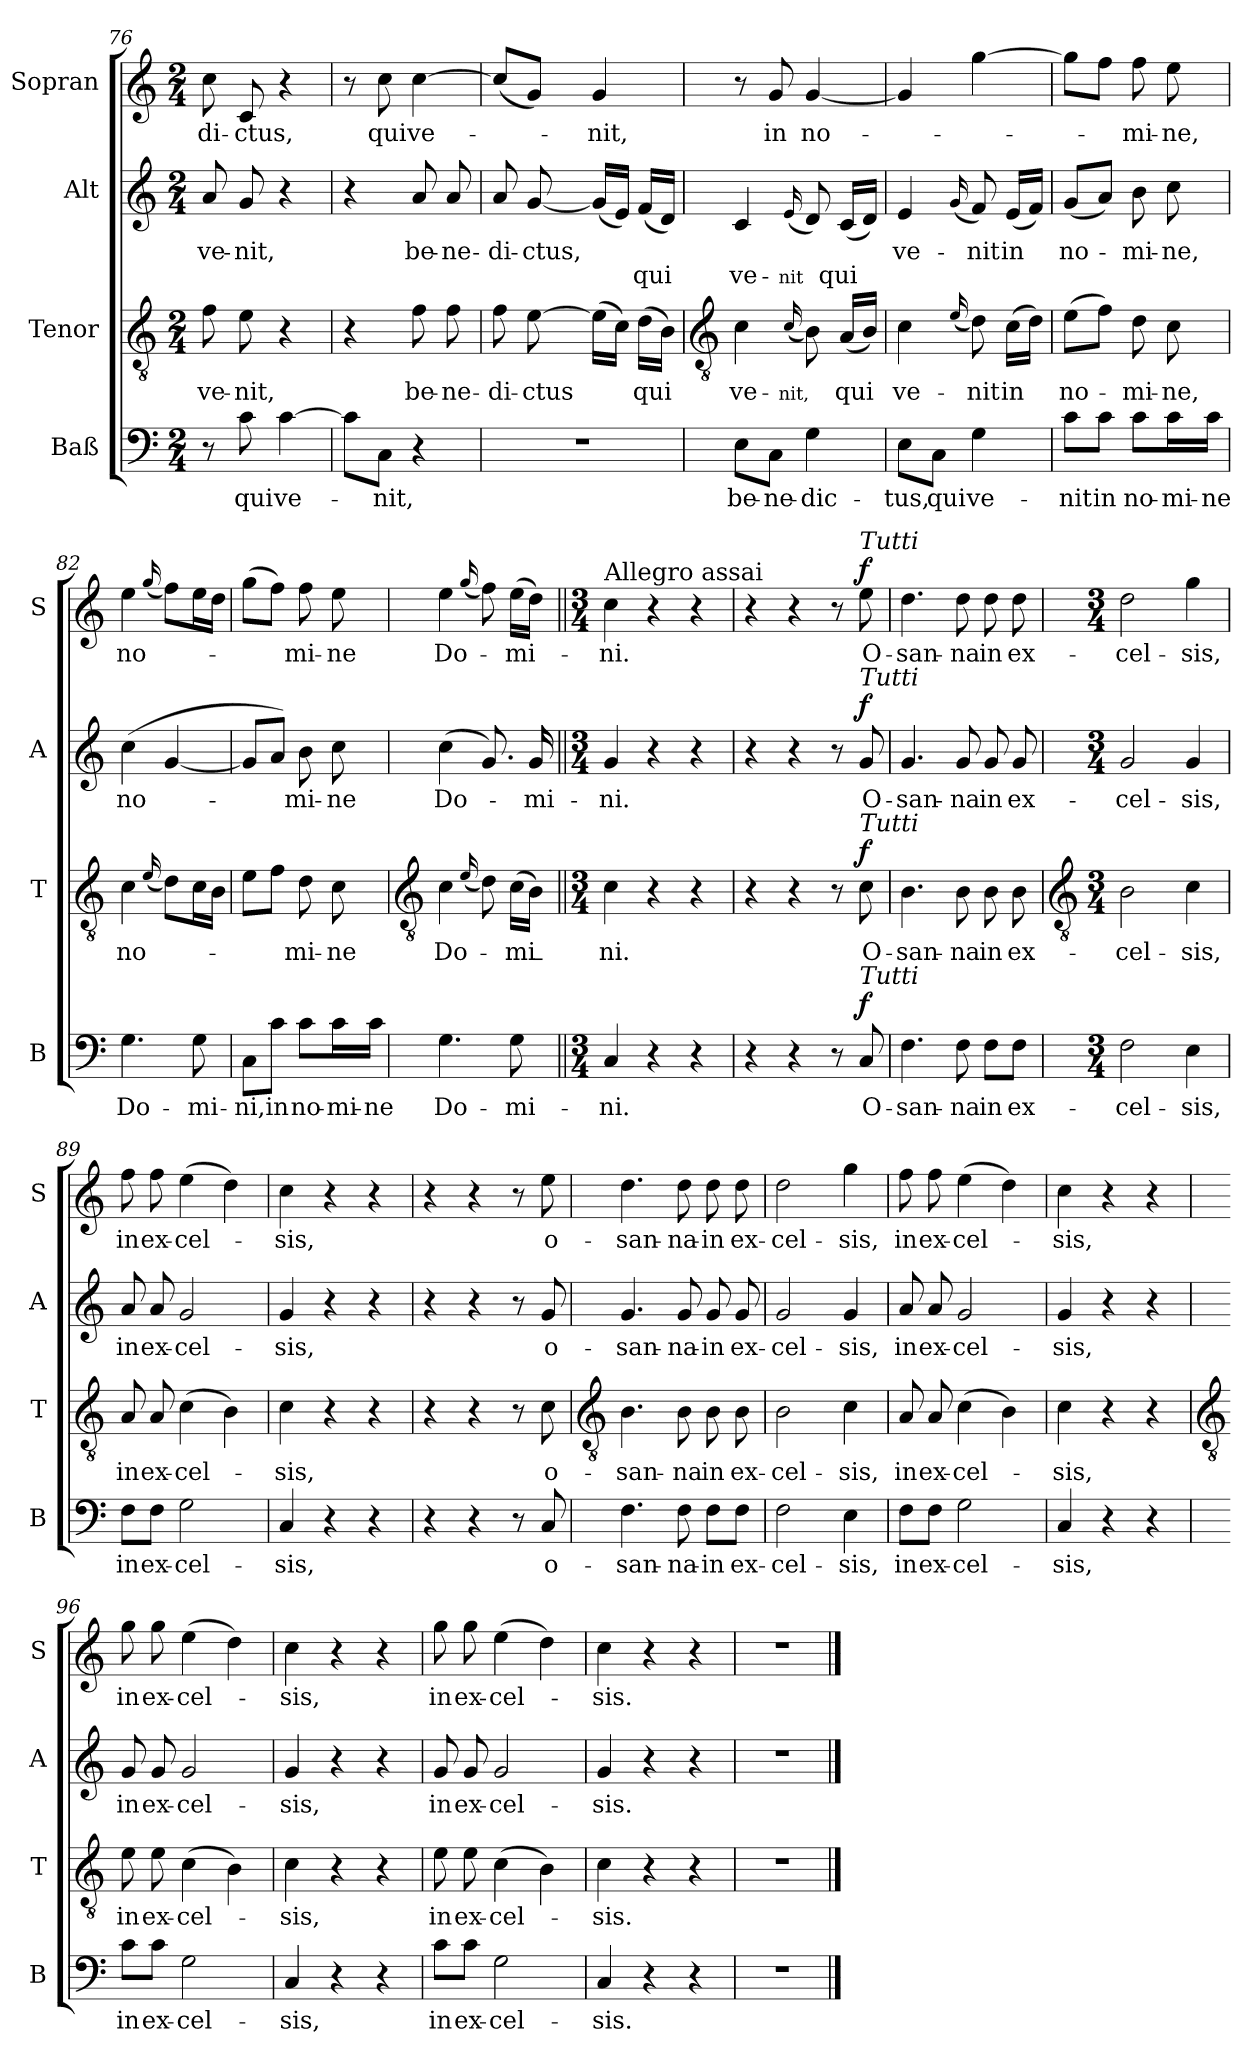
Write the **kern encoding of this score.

**kern	**text	**dynam	**kern	**text	**dynam	**kern	**text	**text	**dynam	**kern	**text	**dynam
*part4	*part4	*part4	*part3	*part3	*part3	*part2	*part2	*part2	*part2	*part1	*part1	*part1
*staff4	*staff4	*staff4	*staff3	*staff3	*staff3	*staff2	*staff2	*staff2	*staff2	*staff1	*staff1	*staff1
*I"Baß	*	*	*I"Tenor	*	*	*I"Alt	*	*	*	*I"Sopran	*	*
*I'B	*	*	*I'T	*	*	*I'A	*	*	*	*I'S	*	*
*clefF4	*	*	*clefGv2	*	*	*clefG2	*	*	*	*clefG2	*	*
*k[]	*	*	*k[]	*	*	*k[]	*	*	*	*k[]	*	*
*C:	*	*	*C:	*	*	*C:	*	*	*	*C:	*	*
*M2/4	*	*	*M2/4	*	*	*M2/4	*	*	*	*M2/4	*	*
=76	=76	=76	=76	=76	=76	=76	=76	=76	=76	=76	=76	=76
!	!	!	!	!LO:LY:b	!	!	!LO:LY:b	!	!	!	!LO:LY:b	!
8r	.	.	8f	ve-	.	8a	ve-	.	.	8cc	-di-	.
!	!LO:LY:b	!	!	!LO:LY:b	!	!	!LO:LY:b	!	!	!	!LO:LY:b	!
8c	qui	.	8e	-nit,	.	8g	-nit,	.	.	8c	-ctus,	.
!	!LO:LY:b	!	!	!	!	!	!	!	!	!	!	!
[4c	ve-	.	4r	.	.	4r	.	.	.	4r	.	.
=77	=77	=77	=77	=77	=77	=77	=77	=77	=77	=77	=77	=77
8c\L]	.	.	4r	.	.	4r	.	.	.	8r	.	.
!	!LO:LY:b	!	!	!	!	!	!	!	!	!	!LO:LY:b	!
8C\J	-nit,	.	.	.	.	.	.	.	.	8cc	qui	.
!	!	!	!	!LO:LY:b	!	!	!LO:LY:b	!	!	!	!LO:LY:b	!
4r	.	.	8f	be-	.	8a	be-	.	.	[4cc	ve-	.
!	!	!	!	!LO:LY:b	!	!	!LO:LY:b	!	!	!	!	!
.	.	.	8f	-ne-	.	8a	-ne-	.	.	.	.	.
=78	=78	=78	=78	=78	=78	=78	=78	=78	=78	=78	=78	=78
!LO:N:vis=1	!	!	!	!LO:LY:b	!	!	!LO:LY:b	!	!	!	!	!
2r	.	.	8f	-di-	.	8a	-di-	.	.	(<8ccL]	.	.
!	!	!	!	!LO:LY:b	!	!	!LO:LY:b	!	!	!	!	!
.	.	.	[8e	-ctus	.	[8g	-ctus,	.	.	8gJ)	.	.
!	!	!	!	!	!	!	!	!	!	!	!LO:LY:b	!
.	.	.	(>16eLL]	.	.	(<16gLL]	.	.	.	4g	-nit,	.
.	.	.	16cJJ)	.	.	16eJJ)	.	.	.	.	.	.
!	!	!	!	!LO:LY:b	!	!	!	!LO:LY:b	!	!	!	!
.	.	.	(>16dLL	qui	.	(<16fLL	.	qui	.	.	.	.
.	.	.	16BJJ)	.	.	16dJJ)	.	.	.	.	.	.
!!LO:LB:g=z
=79	=79	=79	=79	=79	=79	=79	=79	=79	=79	=79	=79	=79
*	*	*	*clefGv2	*	*	*	*	*	*	*	*	*
!	!LO:LY:b	!	!	!LO:LY:b	!	!	!	!LO:LY:b	!	!	!	!
8E\L	be-	.	4c	ve-	.	4c	.	ve-	.	8r	.	.
!	!LO:LY:b	!	!	!	!	!	!	!	!	!	!LO:LY:b	!
8C\J	-ne-	.	.	.	.	.	.	.	.	8g	in	.
!	!	!	!	!LO:LY:b	!	!	!	!LO:LY:b	!	!	!	!
.	.	.	(>16qqc/	-nit,	.	(<16qqe	.	-nit	.	.	.	.
!	!LO:LY:b	!	!	!	!	!	!	!	!	!	!LO:LY:b	!
4G	-dic-	.	8B)	.	.	8d)	.	.	.	[4g	no-	.
!	!	!	!	!LO:LY:b	!	!	!	!LO:LY:b	!	!	!	!
.	.	.	(<16ALL	qui	.	(<16cLL	.	qui	.	.	.	.
.	.	.	16BJJ)	.	.	16dJJ)	.	.	.	.	.	.
=80	=80	=80	=80	=80	=80	=80	=80	=80	=80	=80	=80	=80
!	!LO:LY:b	!	!	!LO:LY:b	!	!	!LO:LY:b	!	!	!	!	!
8E\L	-tus,	.	4c	ve-	.	4e	ve-	.	.	4g]	.	.
!	!LO:LY:b	!	!	!	!	!	!	!	!	!	!	!
8C\J	qui	.	.	.	.	.	.	.	.	.	.	.
.	.	.	(>16qqe/	.	.	(<16qqg	.	.	.	.	.	.
!	!LO:LY:b	!	!	!LO:LY:b	!	!	!LO:LY:b	!	!	!	!	!
4G	ve-	.	8d)	-nit	.	8f)	-nit	.	.	[4gg	.	.
!	!	!	!	!LO:LY:b	!	!	!LO:LY:b	!	!	!	!	!
.	.	.	(>16cLL	in	.	(<16eLL	in	.	.	.	.	.
.	.	.	16dJJ)	.	.	16fJJ)	.	.	.	.	.	.
=81	=81	=81	=81	=81	=81	=81	=81	=81	=81	=81	=81	=81
!	!LO:LY:b	!	!	!LO:LY:b	!	!	!LO:LY:b	!	!	!	!	!
8c\L	-nit	.	(>8eL	no-	.	(<8gL	no-	.	.	8ggL]	.	.
!	!LO:LY:b	!	!	!	!	!	!	!	!	!	!	!
8c\J	in	.	8fJ)	.	.	8aJ)	.	.	.	8ffJ	.	.
!	!LO:LY:b	!	!	!LO:LY:b	!	!	!LO:LY:b	!	!	!	!LO:LY:b	!
8c\L	no-	.	8d	-mi-	.	8b	-mi-	.	.	8ff	-mi-	.
!	!LO:LY:b	!	!	!LO:LY:b	!	!	!LO:LY:b	!	!	!	!LO:LY:b	!
16c\L	-mi-	.	8c	-ne,	.	8cc	-ne,	.	.	8ee	-ne,	.
!	!LO:LY:b	!	!	!	!	!	!	!	!	!	!	!
16c\JJ	-ne	.	.	.	.	.	.	.	.	.	.	.
=82	=82	=82	=82	=82	=82	=82	=82	=82	=82	=82	=82	=82
!	!LO:LY:b	!	!	!LO:LY:b	!	!	!LO:LY:b	!	!	!	!LO:LY:b	!
4.G	Do-	.	4c	no-	.	(<4cc	no-	.	.	4ee	no-	.
.	.	.	(>16qqe/	.	.	.	.	.	.	(>16qqgg/	.	.
.	.	.	8dL)	.	.	[4g	.	.	.	8ffL)	.	.
!	!LO:LY:b	!	!	!	!	!	!	!	!	!	!	!
8G	-mi-	.	16cL	.	.	.	.	.	.	16eeL	.	.
.	.	.	16BJJ	.	.	.	.	.	.	16ddJJ	.	.
=83	=83	=83	=83	=83	=83	=83	=83	=83	=83	=83	=83	=83
!	!LO:LY:b	!	!	!	!	!	!	!	!	!	!	!
8C\L	-ni,	.	8eL	.	.	8gL]	.	.	.	(>8ggL	.	.
!	!LO:LY:b	!	!	!	!	!	!	!	!	!	!	!
8c\J	in	.	8fJ	.	.	8aJ)	.	.	.	8ffJ)	.	.
!	!LO:LY:b	!	!	!LO:LY:b	!	!	!LO:LY:b	!	!	!	!LO:LY:b	!
8c\L	no-	.	8d	-mi-	.	8b	-mi-	.	.	8ff	-mi-	.
!	!LO:LY:b	!	!	!LO:LY:b	!	!	!LO:LY:b	!	!	!	!LO:LY:b	!
16c\L	-mi-	.	8c	-ne	.	8cc	-ne	.	.	8ee	-ne	.
!	!LO:LY:b	!	!	!	!	!	!	!	!	!	!	!
16c\JJ	-ne	.	.	.	.	.	.	.	.	.	.	.
!!LO:LB:g=z
=84	=84	=84	=84	=84	=84	=84	=84	=84	=84	=84	=84	=84
*	*	*	*clefGv2	*	*	*	*	*	*	*	*	*
!	!LO:LY:b	!	!	!LO:LY:b	!	!	!LO:LY:b	!	!	!	!LO:LY:b	!
4.G	Do-	.	4c	Do-	.	(>4cc	Do-	.	.	4ee	Do-	.
.	.	.	(>16qqe/	.	.	.	.	.	.	(>16qqgg/	.	.
.	.	.	8d)	.	.	8.g)	.	.	.	8ff)	.	.
!	!LO:LY:b	!	!	!LO:LY:b	!	!	!	!	!	!	!LO:LY:b	!
8G	-mi-	.	(>16cLL	-mi_-	.	.	.	.	.	(>16eeLL	-mi-	.
!	!	!	!	!	!	!	!LO:LY:b	!	!	!	!	!
.	.	.	16BJJ)	.	.	16g	-mi-	.	.	16ddJJ)	.	.
=85||	=85||	=85||	=85||	=85||	=85||	=85||	=85||	=85||	=85||	=85||	=85||	=85||
*M3/4	*	*	*M3/4	*	*	*M3/4	*	*	*	*M3/4	*	*
!	!	!	!	!	!	!	!	!	!	!LO:TX:a:t=Allegro assai	!	!
!	!LO:LY:b	!	!	!LO:LY:b	!	!	!LO:LY:b	!	!	!	!LO:LY:b	!
4C	-ni.	.	4c	ni.	.	4g	-ni.	.	.	4cc	-ni.	.
4r	.	.	4r	.	.	4r	.	.	.	4r	.	.
4r	.	.	4r	.	.	4r	.	.	.	4r	.	.
=86	=86	=86	=86	=86	=86	=86	=86	=86	=86	=86	=86	=86
4r	.	.	4r	.	.	4r	.	.	.	4r	.	.
4r	.	.	4r	.	.	4r	.	.	.	4r	.	.
8r	.	.	8r	.	.	8r	.	.	.	8r	.	.
!	!	!	!	!	!	!	!	!	!	!LO:TX:a:i:t=Tutti	!	!
!	!	!	!	!	!	!LO:TX:a:i:t=Tutti	!	!	!	!	!	!
!	!	!	!LO:TX:a:i:t=Tutti	!	!	!	!	!	!	!	!	!
!LO:TX:a:i:t=Tutti	!	!	!	!	!	!	!	!	!	!	!	!
!	!LO:LY:b	!LO:DY:a	!	!LO:LY:b	!LO:DY:a	!	!LO:LY:b	!	!LO:DY:a	!	!LO:LY:b	!LO:DY:a
8C	O-	f	8c	O-	f	8g	O-	.	f	8ee	O-	f
=87	=87	=87	=87	=87	=87	=87	=87	=87	=87	=87	=87	=87
!	!LO:LY:b	!	!	!LO:LY:b	!	!	!LO:LY:b	!	!	!	!LO:LY:b	!
4.F	-san-	.	4.B	-san-	.	4.g	-san-	.	.	4.dd	-san-	.
!	!LO:LY:b	!	!	!LO:LY:b	!	!	!LO:LY:b	!	!	!	!LO:LY:b	!
8F	-na	.	8B	-na	.	8g	-na	.	.	8dd	-na	.
!	!LO:LY:b	!	!	!LO:LY:b	!	!	!LO:LY:b	!	!	!	!LO:LY:b	!
8F\L	in	.	8B	in	.	8g	in	.	.	8dd	in	.
!	!LO:LY:b	!	!	!LO:LY:b	!	!	!LO:LY:b	!	!	!	!LO:LY:b	!
8F\J	ex-	.	8B	ex-	.	8g	ex-	.	.	8dd	ex-	.
!!LO:LB:g=z
=88	=88	=88	=88	=88	=88	=88	=88	=88	=88	=88	=88	=88
*	*	*	*clefGv2	*	*	*	*	*	*	*	*	*
*M3/4	*	*	*M3/4	*	*	*M3/4	*	*	*	*M3/4	*	*
!	!LO:LY:b	!	!	!LO:LY:b	!	!	!LO:LY:b	!	!	!	!LO:LY:b	!
2F	-cel-	.	2B	-cel-	.	2g	-cel-	.	.	2dd	-cel-	.
!	!LO:LY:b	!	!	!LO:LY:b	!	!	!LO:LY:b	!	!	!	!LO:LY:b	!
4E	-sis,	.	4c	-sis,	.	4g	-sis,	.	.	4gg	-sis,	.
=89	=89	=89	=89	=89	=89	=89	=89	=89	=89	=89	=89	=89
!	!LO:LY:b	!	!	!LO:LY:b	!	!	!LO:LY:b	!	!	!	!LO:LY:b	!
8F\L	in	.	8A	in	.	8a	in	.	.	8ff	in	.
!	!LO:LY:b	!	!	!LO:LY:b	!	!	!LO:LY:b	!	!	!	!LO:LY:b	!
8F\J	ex-	.	8A	ex-	.	8a	ex-	.	.	8ff	ex-	.
!	!LO:LY:b	!	!	!LO:LY:b	!	!	!LO:LY:b	!	!	!	!LO:LY:b	!
2G	-cel-	.	(>4c	-cel-	.	2g	-cel-	.	.	(>4ee	-cel-	.
.	.	.	4B)	.	.	.	.	.	.	4dd)	.	.
=90	=90	=90	=90	=90	=90	=90	=90	=90	=90	=90	=90	=90
!	!LO:LY:b	!	!	!LO:LY:b	!	!	!LO:LY:b	!	!	!	!LO:LY:b	!
4C	-sis,	.	4c	-sis,	.	4g	-sis,	.	.	4cc	-sis,	.
4r	.	.	4r	.	.	4r	.	.	.	4r	.	.
4r	.	.	4r	.	.	4r	.	.	.	4r	.	.
=91	=91	=91	=91	=91	=91	=91	=91	=91	=91	=91	=91	=91
4r	.	.	4r	.	.	4r	.	.	.	4r	.	.
4r	.	.	4r	.	.	4r	.	.	.	4r	.	.
8r	.	.	8r	.	.	8r	.	.	.	8r	.	.
!	!LO:LY:b	!	!	!LO:LY:b	!	!	!LO:LY:b	!	!	!	!LO:LY:b	!
8C	o-	.	8c	o-	.	8g	o-	.	.	8ee	o-	.
!!LO:LB:g=z
=92	=92	=92	=92	=92	=92	=92	=92	=92	=92	=92	=92	=92
*	*	*	*clefGv2	*	*	*	*	*	*	*	*	*
!	!LO:LY:b	!	!	!LO:LY:b	!	!	!LO:LY:b	!	!	!	!LO:LY:b	!
4.F	-san-	.	4.B	-san-	.	4.g	-san-	.	.	4.dd	-san-	.
!	!LO:LY:b	!	!	!LO:LY:b	!	!	!LO:LY:b	!	!	!	!LO:LY:b	!
8F	-na-	.	8B	-na	.	8g	-na-	.	.	8dd	-na-	.
!	!LO:LY:b	!	!	!LO:LY:b	!	!	!LO:LY:b	!	!	!	!LO:LY:b	!
8F\L	-in	.	8B	in	.	8g	-in	.	.	8dd	-in	.
!	!LO:LY:b	!	!	!LO:LY:b	!	!	!LO:LY:b	!	!	!	!LO:LY:b	!
8F\J	ex-	.	8B	ex-	.	8g	ex-	.	.	8dd	ex-	.
=93	=93	=93	=93	=93	=93	=93	=93	=93	=93	=93	=93	=93
!	!LO:LY:b	!	!	!LO:LY:b	!	!	!LO:LY:b	!	!	!	!LO:LY:b	!
2F	-cel-	.	2B	-cel-	.	2g	-cel-	.	.	2dd	-cel-	.
!	!LO:LY:b	!	!	!LO:LY:b	!	!	!LO:LY:b	!	!	!	!LO:LY:b	!
4E	-sis,	.	4c	-sis,	.	4g	-sis,	.	.	4gg	-sis,	.
=94	=94	=94	=94	=94	=94	=94	=94	=94	=94	=94	=94	=94
!	!LO:LY:b	!	!	!LO:LY:b	!	!	!LO:LY:b	!	!	!	!LO:LY:b	!
8F\L	in	.	8A	in	.	8a	in	.	.	8ff	in	.
!	!LO:LY:b	!	!	!LO:LY:b	!	!	!LO:LY:b	!	!	!	!LO:LY:b	!
8F\J	ex-	.	8A	ex-	.	8a	ex-	.	.	8ff	ex-	.
!	!LO:LY:b	!	!	!LO:LY:b	!	!	!LO:LY:b	!	!	!	!LO:LY:b	!
2G	-cel-	.	(>4c	-cel-	.	2g	-cel-	.	.	(>4ee	-cel-	.
.	.	.	4B)	.	.	.	.	.	.	4dd)	.	.
=95	=95	=95	=95	=95	=95	=95	=95	=95	=95	=95	=95	=95
!	!LO:LY:b	!	!	!LO:LY:b	!	!	!LO:LY:b	!	!	!	!LO:LY:b	!
4C	-sis,	.	4c	-sis,	.	4g	-sis,	.	.	4cc	-sis,	.
4r	.	.	4r	.	.	4r	.	.	.	4r	.	.
4r	.	.	4r	.	.	4r	.	.	.	4r	.	.
!!LO:LB:g=z
=96	=96	=96	=96	=96	=96	=96	=96	=96	=96	=96	=96	=96
*	*	*	*clefGv2	*	*	*	*	*	*	*	*	*
!	!LO:LY:b	!	!	!LO:LY:b	!	!	!LO:LY:b	!	!	!	!LO:LY:b	!
8c\L	in	.	8e	in	.	8g	in	.	.	8gg	in	.
!	!LO:LY:b	!	!	!LO:LY:b	!	!	!LO:LY:b	!	!	!	!LO:LY:b	!
8c\J	ex-	.	8e	ex-	.	8g	ex-	.	.	8gg	ex-	.
!	!LO:LY:b	!	!	!LO:LY:b	!	!	!LO:LY:b	!	!	!	!LO:LY:b	!
2G	-cel-	.	(>4c	-cel-	.	2g	-cel-	.	.	(>4ee	-cel-	.
.	.	.	4B)	.	.	.	.	.	.	4dd)	.	.
=97	=97	=97	=97	=97	=97	=97	=97	=97	=97	=97	=97	=97
!	!LO:LY:b	!	!	!LO:LY:b	!	!	!LO:LY:b	!	!	!	!LO:LY:b	!
4C	-sis,	.	4c	-sis,	.	4g	-sis,	.	.	4cc	-sis,	.
4r	.	.	4r	.	.	4r	.	.	.	4r	.	.
4r	.	.	4r	.	.	4r	.	.	.	4r	.	.
=98	=98	=98	=98	=98	=98	=98	=98	=98	=98	=98	=98	=98
!	!LO:LY:b	!	!	!LO:LY:b	!	!	!LO:LY:b	!	!	!	!LO:LY:b	!
8c\L	in	.	8e	in	.	8g	in	.	.	8gg	in	.
!	!LO:LY:b	!	!	!LO:LY:b	!	!	!LO:LY:b	!	!	!	!LO:LY:b	!
8c\J	ex-	.	8e	ex-	.	8g	ex-	.	.	8gg	ex-	.
!	!LO:LY:b	!	!	!LO:LY:b	!	!	!LO:LY:b	!	!	!	!LO:LY:b	!
2G	-cel-	.	(>4c	-cel-	.	2g	-cel-	.	.	(>4ee	-cel-	.
.	.	.	4B)	.	.	.	.	.	.	4dd)	.	.
=99	=99	=99	=99	=99	=99	=99	=99	=99	=99	=99	=99	=99
!	!LO:LY:b	!	!	!LO:LY:b	!	!	!LO:LY:b	!	!	!	!LO:LY:b	!
4C	-sis.	.	4c	-sis.	.	4g	-sis.	.	.	4cc	-sis.	.
4r	.	.	4r	.	.	4r	.	.	.	4r	.	.
4r	.	.	4r	.	.	4r	.	.	.	4r	.	.
=100	=100	=100	=100	=100	=100	=100	=100	=100	=100	=100	=100	=100
!LO:N:vis=1	!	!	!LO:N:vis=1	!	!	!LO:N:vis=1	!	!	!	!LO:N:vis=1	!	!
2.r	.	.	2.r	.	.	2.r	.	.	.	2.r	.	.
==	==	==	==	==	==	==	==	==	==	==	==	==
*-	*-	*-	*-	*-	*-	*-	*-	*-	*-	*-	*-	*-
